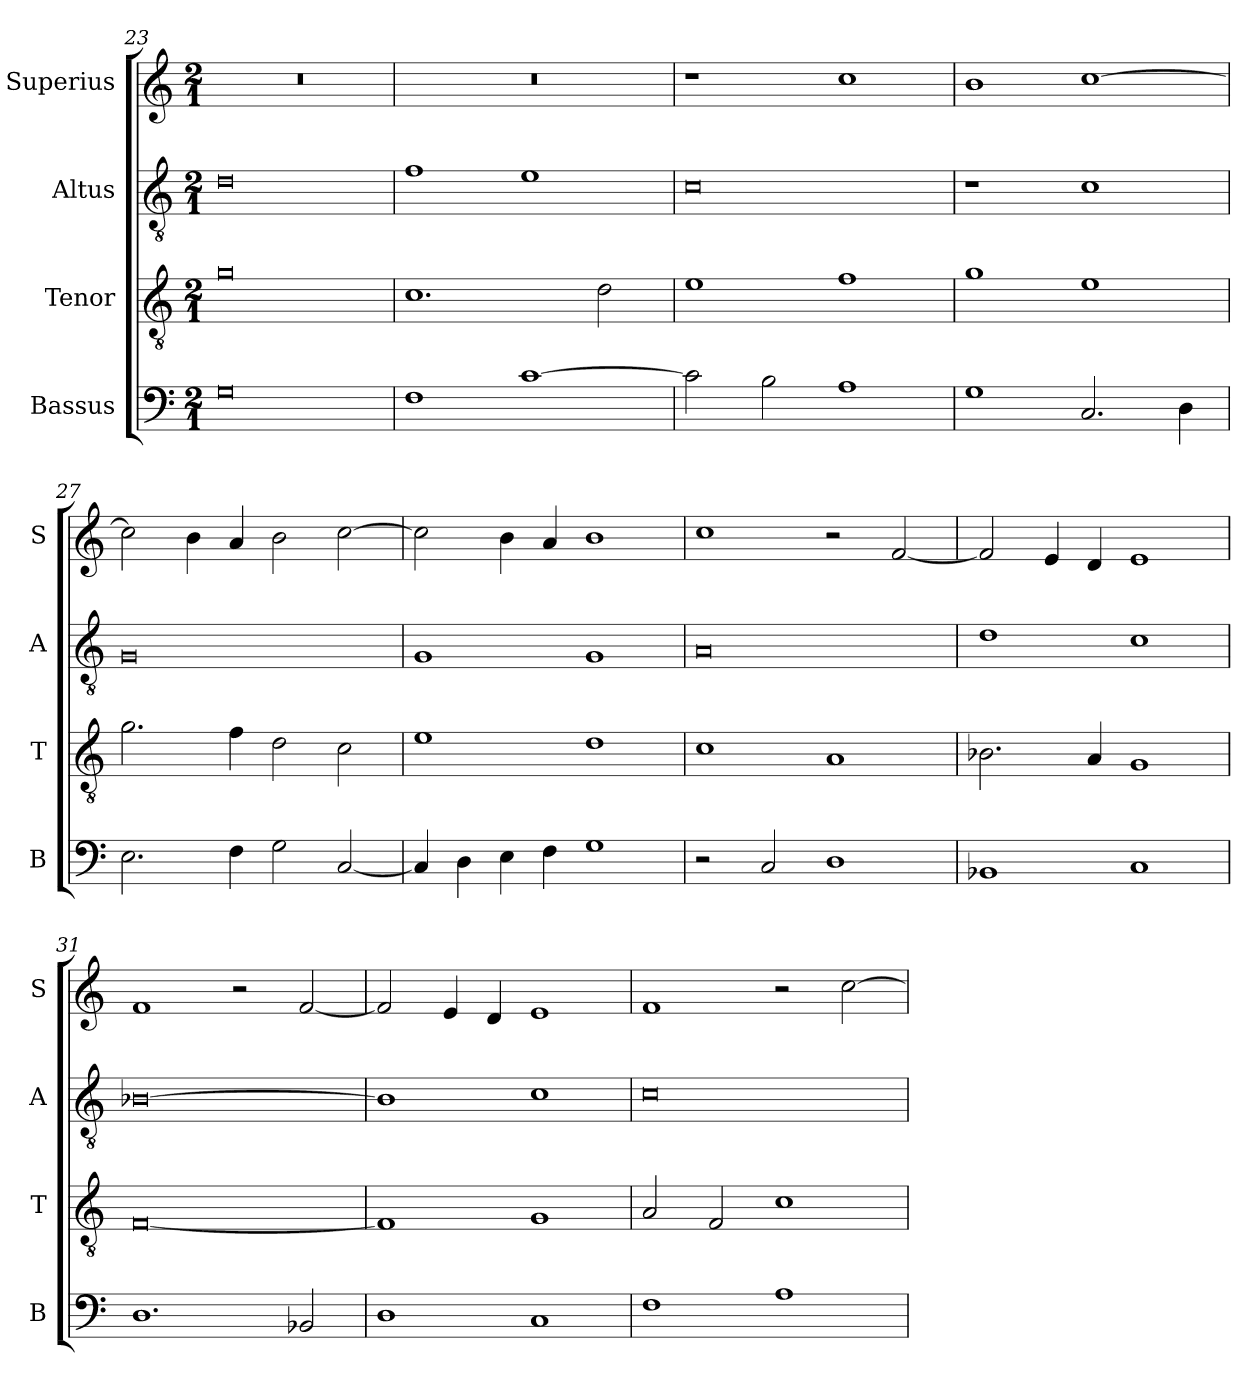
**kern	**kern	**kern	**kern
*part4	*part3	*part2	*part1
*staff4	*staff3	*staff2	*staff1
*I"Bassus	*I"Tenor	*I"Altus	*I"Superius
*I'B	*I'T	*I'A	*I'S
*clefF4	*clefGv2	*clefGv2	*clefG2
*k[]	*k[]	*k[]	*k[]
*M2/1	*M2/1	*M2/1	*M2/1
=23	=23	=23	=23
0G	0g	0d	0r
=24	=24	=24	=24
1F	1.c	1f	0r
[1c	.	1e	.
.	2d\	.	.
=25	=25	=25	=25
2c\]	1e	0c	1r
2B\	.	.	.
1A	1f	.	1cc
=26	=26	=26	=26
1G	1g	1r	1b
2.C/	1e	1c	[1cc
4D\	.	.	.
=27	=27	=27	=27
2.E\	2.g\	0G	2cc\]
.	.	.	4b\
4F\	4f\	.	4a/
2G\	2d\	.	2b\
[2C/	2c\	.	[2cc\
=28	=28	=28	=28
4C/]	1e	1G	2cc\]
4D\	.	.	.
4E\	.	.	4b\
4F\	.	.	4a/
1G	1d	1G	1b
=29	=29	=29	=29
2r	1c	0A	1cc
2C/	.	.	.
1D	1A	.	2r
.	.	.	[2f/
=30	=30	=30	=30
1BB-X	2.B-X\	1d	2f/]
.	.	.	4e/
.	4A/	.	4d/
1C	1G	1c	1e
=31	=31	=31	=31
1.D	[0F	[0B-X	1f
.	.	.	2r
2BB-X/	.	.	[2f/
=32	=32	=32	=32
1D	1F]	1B-]	2f/]
.	.	.	4e/
.	.	.	4d/
1C	1G	1c	1e
=33	=33	=33	=33
1F	2A/	0c	1f
.	2F/	.	.
1A	1c	.	2r
.	.	.	[2cc\
=	=	=	=
*-	*-	*-	*-
